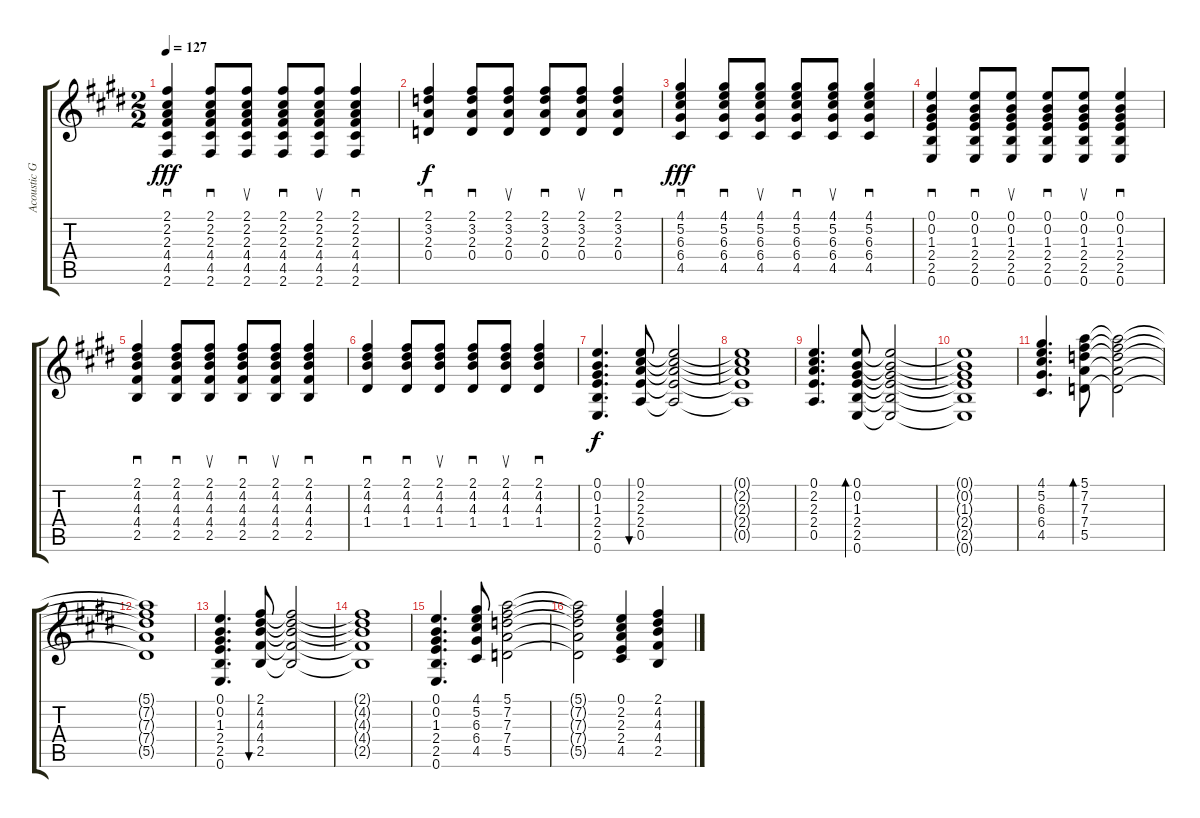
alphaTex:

\track ("Acoustic Guitar" "Acoustic G") {instrument acousticguitarsteel}
\staff {score tabs}
\tuning (E4 B3 G3 D3 A2 E2) {hide}
\ts (2 2)
\tempo 127
\clef g2
\ks e
(2.1 2.2 2.3 4.4 4.5 2.6).4{sd dy fff} (2.1 2.2 2.3 4.4 4.5 2.6).8{sd} (2.1 2.2 2.3 4.4 4.5 2.6).8{su} (2.1 2.2 2.3 4.4 4.5 2.6).8{sd} (2.1 2.2 2.3 4.4 4.5 2.6).8{su} (2.1 2.2 2.3 4.4 4.5 2.6).4{sd} |
(2.1 3.2 2.3 0.4).4{sd dy f} (2.1 3.2 2.3 0.4).8{sd} (2.1 3.2 2.3 0.4).8{su} (2.1 3.2 2.3 0.4).8{sd} (2.1 3.2 2.3 0.4).8{su} (2.1 3.2 2.3 0.4).4{sd} |
(4.1 5.2 6.3 6.4 4.5).4{sd dy fff} (4.1 5.2 6.3 6.4 4.5).8{sd} (4.1 5.2 6.3 6.4 4.5).8{su} (4.1 5.2 6.3 6.4 4.5).8{sd} (4.1 5.2 6.3 6.4 4.5).8{su} (4.1 5.2 6.3 6.4 4.5).4{sd} |
(0.1 0.2 1.3 2.4 2.5 0.6).4{sd} (0.1 0.2 1.3 2.4 2.5 0.6).8{sd} (0.1 0.2 1.3 2.4 2.5 0.6).8{su} (0.1 0.2 1.3 2.4 2.5 0.6).8{sd} (0.1 0.2 1.3 2.4 2.5 0.6).8{su} (0.1 0.2 1.3 2.4 2.5 0.6).4{sd} |
(2.1 4.2 4.3 4.4 2.5).4{sd} (2.1 4.2 4.3 4.4 2.5).8{sd} (2.1 4.2 4.3 4.4 2.5).8{su} (2.1 4.2 4.3 4.4 2.5).8{sd} (2.1 4.2 4.3 4.4 2.5).8{su} (2.1 4.2 4.3 4.4 2.5).4{sd} |
(2.1 4.2 4.3 1.4).4{sd} (2.1 4.2 4.3 1.4).8{sd} (2.1 4.2 4.3 1.4).8{su} (2.1 4.2 4.3 1.4).8{sd} (2.1 4.2 4.3 1.4).8{su} (2.1 4.2 4.3 1.4).4{sd} |
(0.1 0.2 1.3 2.4 2.5 0.6).4{d dy f} (0.1 2.2 2.3 2.4 0.5).8{bu 120} (0.1{t} 2.2{t} 2.3{t} 2.4{t} 0.5{t}).2 |
(0.1{t} 2.2{t} 2.3{t} 2.4{t} 0.5{t}).1 |
(0.1 2.2 2.3 2.4 0.5).4{d} (0.1 0.2 1.3 2.4 2.5 0.6).8{bd 120} (0.1{t} 0.2{t} 1.3{t} 2.4{t} 2.5{t} 0.6{t}).2 |
(0.1{t} 0.2{t} 1.3{t} 2.4{t} 2.5{t} 0.6{t}).1 |
(4.1 5.2 6.3 6.4 4.5).4{d} (5.1 7.2 7.3 7.4 5.5).8{bd 120} (5.1{t} 7.2{t} 7.3{t} 7.4{t} 5.5{t}).2 |
(5.1{t} 7.2{t} 7.3{t} 7.4{t} 5.5{t}).1 |
(0.1 0.2 1.3 2.4 2.5 0.6).4{d} (2.1 4.2 4.3 4.4 2.5).8{bu 120} (2.1{t} 4.2{t} 4.3{t} 4.4{t} 2.5{t}).2 |
(2.1{t} 4.2{t} 4.3{t} 4.4{t} 2.5{t}).1 |
(0.1 0.2 1.3 2.4 2.5 0.6).4{d} (4.1 5.2 6.3 6.4 4.5).8 (5.1 7.2 7.3 7.4 5.5).2 |
(5.1{t} 7.2{t} 7.3{t} 7.4{t} 5.5{t}).2 (0.1 2.2 2.3 2.4 4.5).4 (2.1 4.2 4.3 4.4 2.5).4
